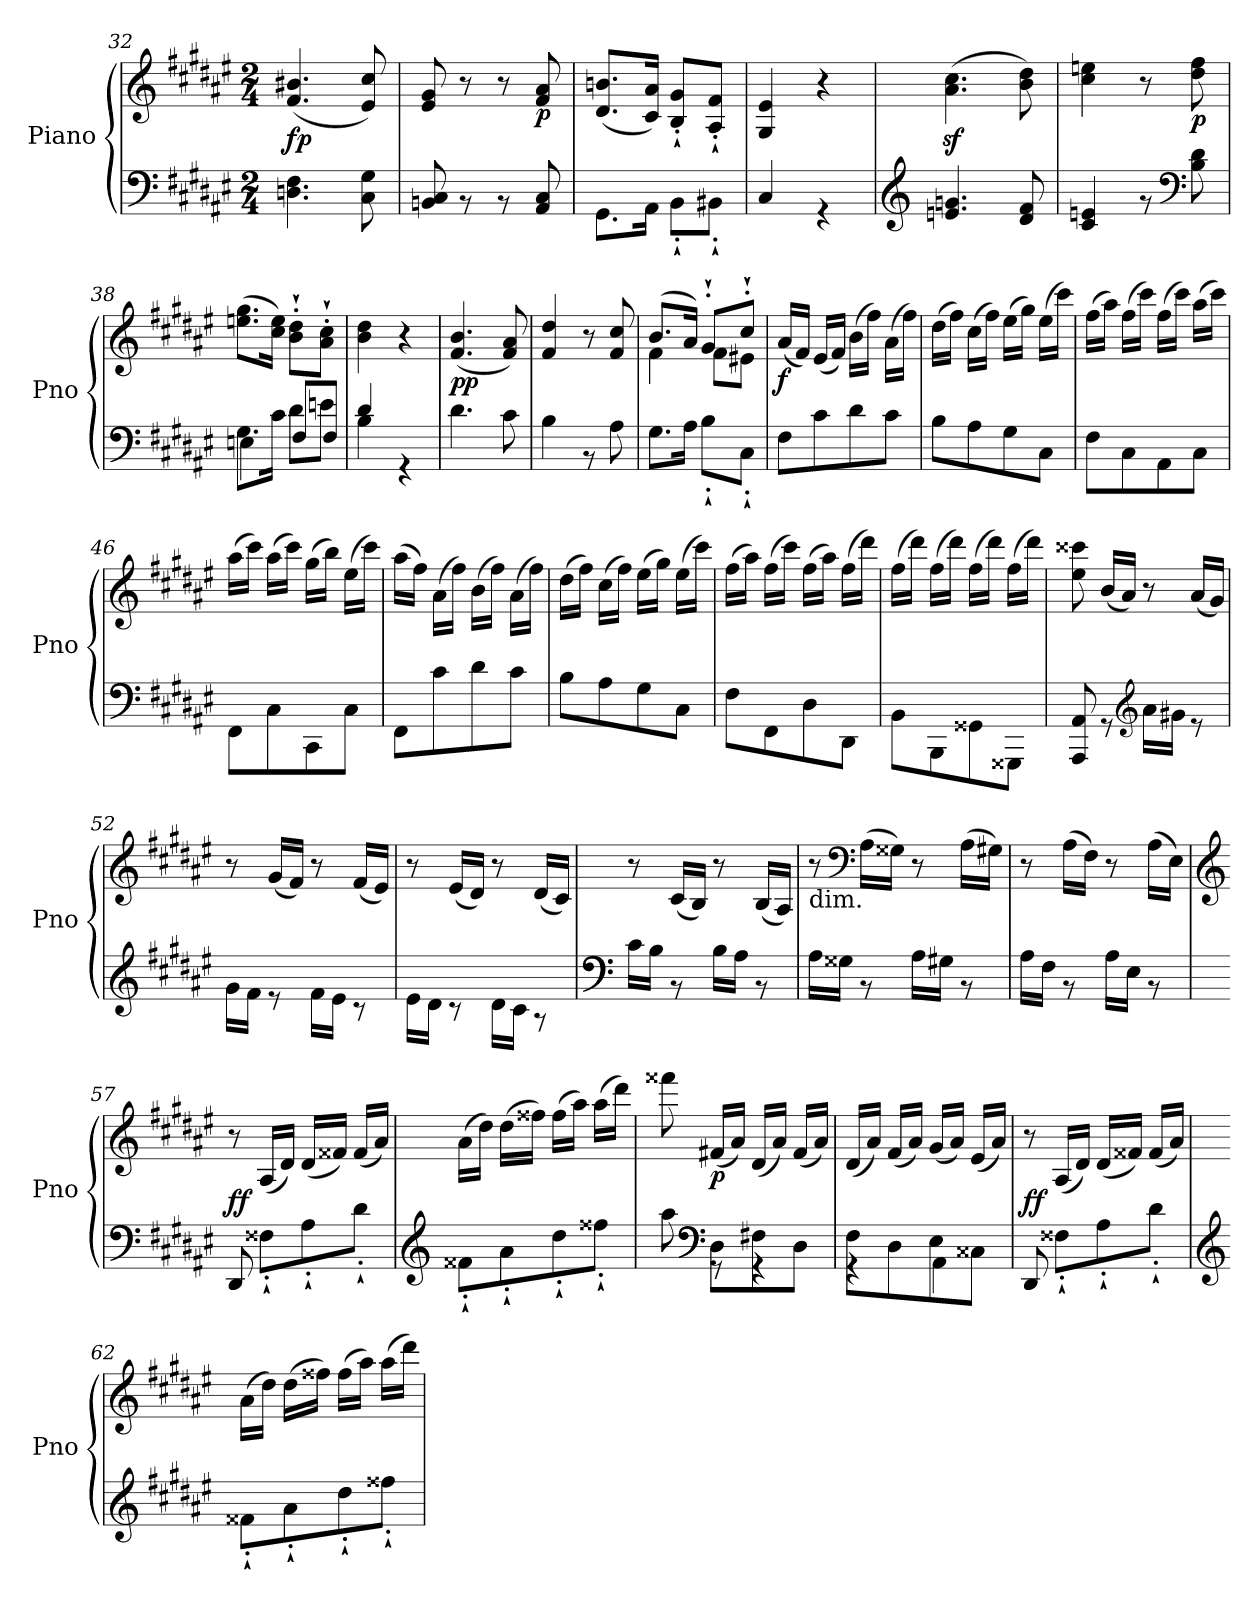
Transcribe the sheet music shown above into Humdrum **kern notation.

**kern	**kern	**dynam
*part1	*part1	*part1
*staff2	*staff1	*staff1/2
*I"Piano	*	*
*I'Pno	*	*
*clefF4	*clefG2	*
*k[f#c#g#d#a#e#]	*k[f#c#g#d#a#e#]	*
*F#:	*F#:	*
*M2/4	*M2/4	*
=32	=32	=32
*^	*	*
!	!	!	!LO:DY:b
2ryy	4.Dn\ 4.F#\	(<4.f#/ 4.b#X/	fp
.	8C#\ 8G#\	8e#/ 8cc#/)	.
=33	=33	=33	=33
2ryy	8BBn/ 8C#/	8e#/ 8g#/	.
.	8r	8r	.
.	8r	8r	.
!	!	!	!LO:DY:b
.	8AA#/ 8C#/	8f#/ 8a#/	p
=34	=34	=34	=34
2ryy	8.GG#\L	(<8.d#/ 8.bn/L	.
.	16AA#\Jk	16c#/ 16a#/Jk)	.
.	8BB'`\L	8B/'` 8g#/'`L	.
.	8BB#X'`\J	8A#/'` 8f#/'`J	.
=35	=35	=35	=35
2ryy	4C#/	4G#/ 4e#/	.
.	4r	4r	.
=36	=36	=36	=36
*clefG2	*	*	*
2ryy	4.en/ 4.gn/	(>4.a#\z< 4.cc#\z<	.
.	8d#/ 8f#/	8b\ 8dd#\)	.
=37	=37	=37	=37
2ryy	4c#/ 4en/	4cc#\ 4een\	.
.	8r	8r	.
*clefF4	*	*	*
!	!	!	!LO:DY:b
.	8B\ 8d#\	8dd#\ 8ff#\	p
=38	=38	=38	=38
*	*^	*	*
2ryy	8.G#\L	4En\	(>8.een\ 8.gg#\L	.
.	16c#\Jk	.	16cc#\ 16ee\Jk)	.
.	8d#\L	8F#/L	8b\'` 8dd#\'`L	.
.	8en\J	8F#/J	8a#\'` 8cc#\'`J	.
!!LO:LB:g=z
=39	=39	=39	=39	=39
2ryy	4d#/	4B\	4b\ 4dd#\	.
.	4r	4ryy	4r	.
=40	=40	=40	=40	=40
!	!	!	!	!LO:DY:b
*	*v	*v	*	*
2ryy	4.d#\	(<4.f#/ 4.b/	pp
.	8c#\	8f#/ 8a#/)	.
=41	=41	=41	=41
2ryy	4B\	4f#/ 4dd#/	.
.	8r	8r	.
.	8A#\	8f#/ 8cc#/	.
=42	=42	=42	=42
*	*	*^	*
2ryy	8.G#\L	(>8.b/L	4f#\	.
.	16A#\Jk	16a#/Jk)	.	.
.	8B'`\L	8g#'`/L	8f#\L	.
.	8C#'`\J	8cc#'`/J	8e#X\J	.
=43	=43	=43	=43	=43
!	!	!	!	!LO:DY:b
*	*	*v	*v	*
2ryy	8F#\L	(<16a#/LL	f
.	.	16f#/JJ)	.
.	8c#\	(<16e#/LL	.
.	.	16f#/JJ)	.
.	8d#\	(>16b\LL	.
.	.	16ff#\JJ)	.
.	8c#\J	(>16a#\LL	.
.	.	16ff#\JJ)	.
=44	=44	=44	=44
2ryy	8B\L	(>16dd#\LL	.
.	.	16ff#\JJ)	.
.	8A#\	(>16cc#\LL	.
.	.	16ff#\JJ)	.
.	8G#\	(>16ee#\LL	.
.	.	16gg#\JJ)	.
.	8C#\J	(>16ee#\LL	.
.	.	16ccc#\JJ)	.
=45	=45	=45	=45
2ryy	8F#\L	(>16ff#\LL	.
.	.	16aa#\JJ)	.
.	8C#\	(>16ff#\LL	.
.	.	16ccc#\JJ)	.
.	8AA#\	(>16ff#\LL	.
.	.	16ccc#\JJ)	.
.	8C#\J	(>16aa#\LL	.
.	.	16ccc#\JJ)	.
!!LO:LB:g=z
=46	=46	=46	=46
2ryy	8FF#\L	(>16aa#\LL	.
.	.	16ccc#\JJ)	.
.	8C#\	(>16aa#\LL	.
.	.	16ccc#\JJ)	.
.	8CC#\	(>16gg#\LL	.
.	.	16bb\JJ)	.
.	8C#\J	(>16ee#\LL	.
.	.	16ccc#\JJ)	.
=47	=47	=47	=47
2ryy	8FF#\L	(>16aa#\LL	.
.	.	16ff#\JJ)	.
.	8c#\	(>16a#\LL	.
.	.	16ff#\JJ)	.
.	8d#\	(>16b\LL	.
.	.	16ff#\JJ)	.
.	8c#\J	(>16a#\LL	.
.	.	16ff#\JJ)	.
=48	=48	=48	=48
2ryy	8B\L	(>16dd#\LL	.
.	.	16ff#\JJ)	.
.	8A#\	(>16cc#\LL	.
.	.	16ff#\JJ)	.
.	8G#\	(>16ee#\LL	.
.	.	16gg#\JJ)	.
.	8C#\J	(>16ee#\LL	.
.	.	16ccc#\JJ)	.
=49	=49	=49	=49
2ryy	8F#\L	(>16ff#\LL	.
.	.	16aa#\JJ)	.
.	8FF#\	(>16ff#\LL	.
.	.	16ccc#\JJ)	.
.	8D#\	(>16ff#\LL	.
.	.	16aa#\JJ)	.
.	8DD#\J	(>16ff#\LL	.
.	.	16ddd#\JJ)	.
=50	=50	=50	=50
2ryy	8BB\L	(>16ff#\LL	.
.	.	16ddd#\JJ)	.
.	8BBB\	(>16ff#\LL	.
.	.	16ddd#\JJ)	.
.	8GG##X\	(>16ff#\LL	.
.	.	16ddd#\JJ)	.
.	8GGG##X\J	(>16ff#\LL	.
.	.	16ddd#\JJ)	.
!!LO:LB:g=z
=51	=51	=51	=51
2ryy	8AAA#/ 8AA#/	8ee#\ 8ccc##X\	.
.	8r	(<16b/LL	.
.	.	16a#/JJ)	.
*clefG2	*	*	*
.	16a#\LL	8r	.
.	16g#X\JJ	.	.
.	8r	(<16a#/LL	.
.	.	16g#/JJ)	.
=52	=52	=52	=52
2ryy	16g#\LL	8r	.
.	16f#\JJ	.	.
.	8r	(<16g#/LL	.
.	.	16f#/JJ)	.
.	16f#\LL	8r	.
.	16e#\JJ	.	.
.	8r	(<16f#/LL	.
.	.	16e#/JJ)	.
=53	=53	=53	=53
2ryy	16e#\LL	8r	.
.	16d#\JJ	.	.
.	8r	(<16e#/LL	.
.	.	16d#/JJ)	.
.	16d#\LL	8r	.
.	16c#\JJ	.	.
.	8r	(<16d#/LL	.
.	.	16c#/JJ)	.
=54	=54	=54	=54
*clefF4	*	*	*
2ryy	16c#\LL	8r	.
.	16B\JJ	.	.
.	8r	(<16c#/LL	.
.	.	16B/JJ)	.
.	16B\LL	8r	.
.	16A#\JJ	.	.
.	8r	(<16B/LL	.
.	.	16A#/JJ)	.
=55	=55	=55	=55
!	!	!LO:TX:b:t=dim.	!
2ryy	16A#\LL	8r	.
.	16G##X\JJ	.	.
*	*	*clefF4	*
.	8r	(>16A#\LL	.
.	.	16G##X\JJ)	.
.	16A#\LL	8r	.
.	16G#X\JJ	.	.
.	8r	(>16A#\LL	.
.	.	16G#X\JJ)	.
!!LO:LB:g=z
=56	=56	=56	=56
2ryy	16A#\LL	8r	.
.	16F#\JJ	.	.
.	8r	(>16A#\LL	.
.	.	16F#\JJ)	.
.	16A#\LL	8r	.
.	16E#\JJ	.	.
.	8r	(>16A#\LL	.
.	.	16E#\JJ)	.
=57	=57	=57	=57
*	*	*clefG2	*
!	!	!	!LO:DY:b
2ryy	8DD#/	8r	ff
.	8F##X'`\L	(<16A#/LL	.
.	.	16d#/JJ)	.
.	8A#'`\	(<16d#/LL	.
.	.	16f##X/JJ)	.
.	8d#'`\J	(<16f##/LL	.
.	.	16a#/JJ)	.
=58	=58	=58	=58
*clefG2	*	*	*
2ryy	8f##X'`\L	(>16a#\LL	.
.	.	16dd#\JJ)	.
.	8a#'`\	(>16dd#\LL	.
.	.	16ff##X\JJ)	.
.	8dd#'`\	(>16ff##\LL	.
.	.	16aa#\JJ)	.
.	8ff##X'`\J	(>16aa#\LL	.
.	.	16ddd#\JJ)	.
=59	=59	=59	=59
*	*^	*	*
2ryy	8aa#\	8ryy	8fff##X\	.
*clefF4	*	*	*	*
!	!	!	!	!LO:DY:b
.	8D#\L	8rGG	(<16f#X/LL	p
.	.	.	16a#/JJ)	.
.	8F#X\	4rGG	(<16d#/LL	.
.	.	.	16a#/JJ)	.
.	8D#\J	.	(<16f#/LL	.
.	.	.	16a#/JJ)	.
!!LO:LB:g=z
=60	=60	=60	=60	=60
2ryy	8F#\L	4rGG	(<16d#/LL	.
.	.	.	16a#/JJ)	.
.	8D#\	.	(<16f#/LL	.
.	.	.	16a#/JJ)	.
.	8E#\	4AA#\	(<16g#/LL	.
.	.	.	16a#/JJ)	.
.	8C##X\J	.	(<16e#/LL	.
.	.	.	16a#/JJ)	.
*	*v	*v	*	*
=61	=61	=61	=61
!	!	!	!LO:DY:b
2ryy	8DD#/	8r	ff
.	8F##X'`\L	(<16A#/LL	.
.	.	16d#/JJ)	.
.	8A#'`\	(<16d#/LL	.
.	.	16f##X/JJ)	.
.	8d#'`\J	(<16f##/LL	.
.	.	16a#/JJ)	.
=62	=62	=62	=62
*clefG2	*	*	*
2ryy	8f##X'`\L	(>16a#\LL	.
.	.	16dd#\JJ)	.
.	8a#'`\	(>16dd#\LL	.
.	.	16ff##X\JJ)	.
.	8dd#'`\	(>16ff##\LL	.
.	.	16aa#\JJ)	.
.	8ff##X'`\J	(>16aa#\LL	.
.	.	16ddd#\JJ)	.
*v	*v	*	*
=	=	=
*-	*-	*-
